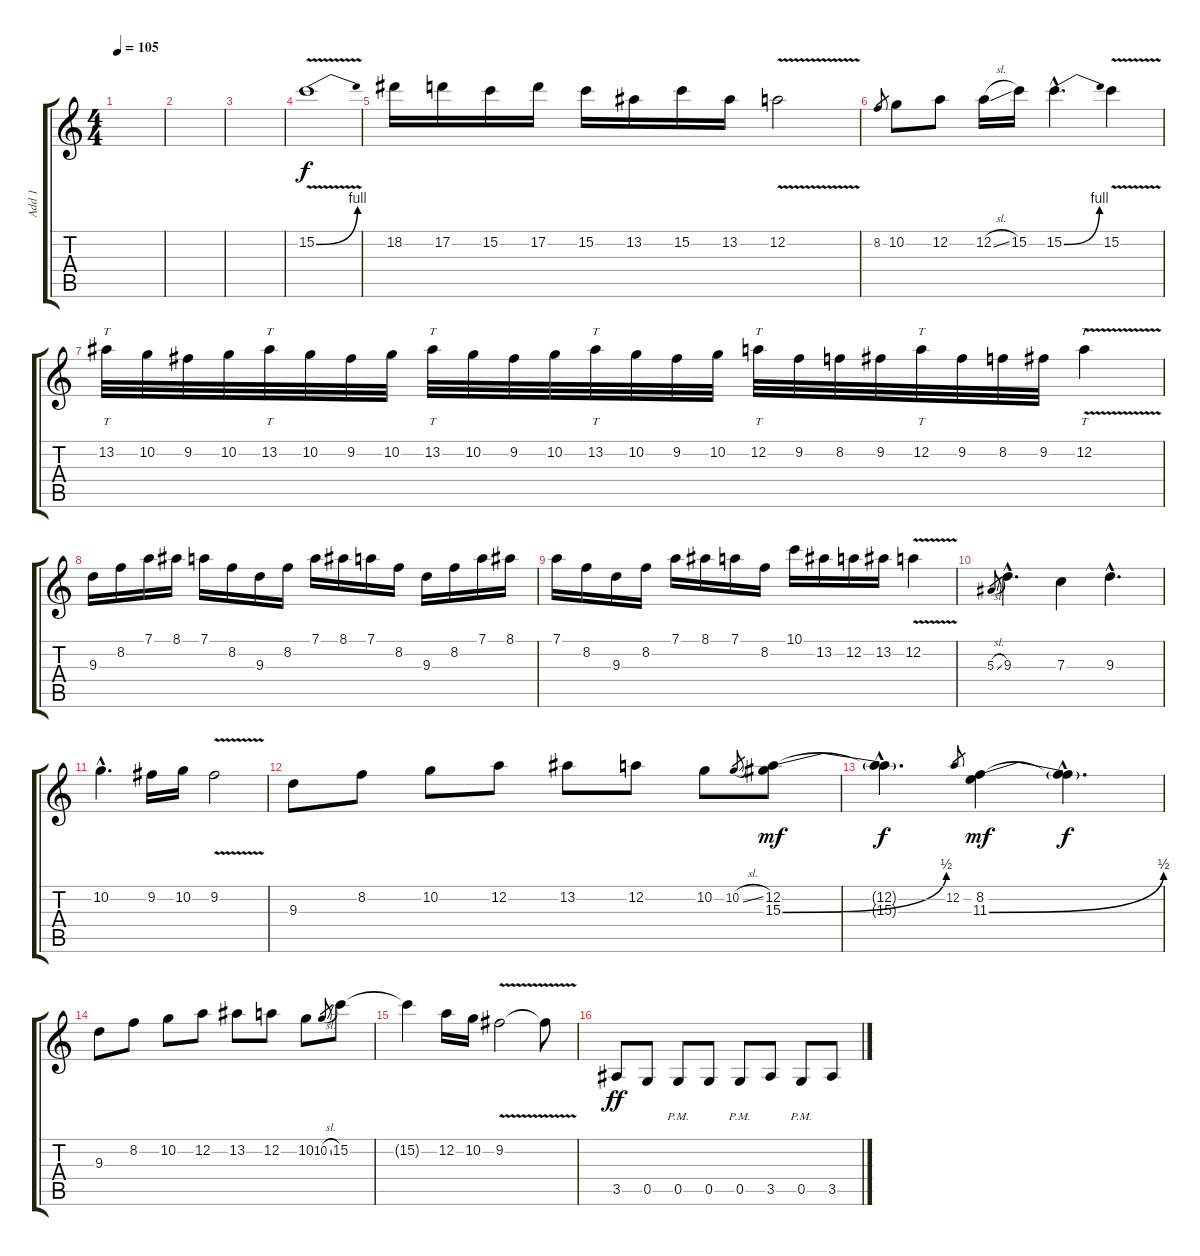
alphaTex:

\track ("Add 1" "Add 1") {instrument distortionguitar}
\staff {score tabs}
\tuning (D4 A3 F3 C3 G2 C2) {hide}
\ts (4 4)
\tempo 105
\clef g2
\ks c
|
|
|
15.2{be (bend 0 0 60 4) v}.1 |
18.2.16 17.2.16 15.2.16 17.2.16 15.2.16 13.2.16 15.2.16 13.2.16 12.2{v}.2 |
8.2.8{gr} 10.2.8 12.2.8 12.2{sl}.16 15.2.16 15.2{be (bend 0 0 60 4) hac}.4{d} 15.2{v}.4 |
13.2.32{tt} 10.2.32 9.2.32 10.2.32 13.2.32{tt} 10.2.32 9.2.32 10.2.32 13.2.32{tt} 10.2.32 9.2.32 10.2.32 13.2.32{tt} 10.2.32 9.2.32 10.2.32 12.2.32{tt} 9.2.32 8.2.32 9.2.32 12.2.32{tt} 9.2.32 8.2.32 9.2.32 12.2{v}.4{tt} |
9.3.16 8.2.16 7.1.16 8.1.16 7.1.16 8.2.16 9.3.16 8.2.16 7.1.16 8.1.16 7.1.16 8.2.16 9.3.16 8.2.16 7.1.16 8.1.16 |
7.1.16 8.2.16 9.3.16 8.2.16 7.1.16 8.1.16 7.1.16 8.2.16 10.1.16 13.2.16 12.2.16 13.2.16 12.2{v}.4 |
5.3{sl}.8{gr} 9.3{hac}.4{d} 7.3.4 9.3{hac}.4{d} |
10.2{hac}.4{d} 9.2.16 10.2.16 9.2{v}.2 |
9.3.8 8.2.8 10.2.8 12.2.8 13.2.8 12.2.8 10.2.8 10.2{sl}.8{gr} (12.2 15.3{be (bend 0 0 60 2)}).8{dy mf} |
(12.2{hac t} 15.3{hac t}).4{d dy f} 12.2.8{gr} (8.2 11.3{be (bend 0 0 60 2)}).4{dy mf} (8.2{hac t} 11.3{hac t}).4{d dy f} |
9.3.8 8.2.8 10.2.8 12.2.8 13.2.8 12.2.8 10.2.8 10.2{sl}.8{gr} 15.2.8 |
15.2{t}.4 12.2.16 10.2.16 9.2{v}.2 9.2{t}.8 |
3.5.8{dy ff volume 13 balance 3} 0.5.8 0.5{pm}.8 0.5.8 0.5{pm}.8 3.5.8 0.5{pm}.8 3.5.8
